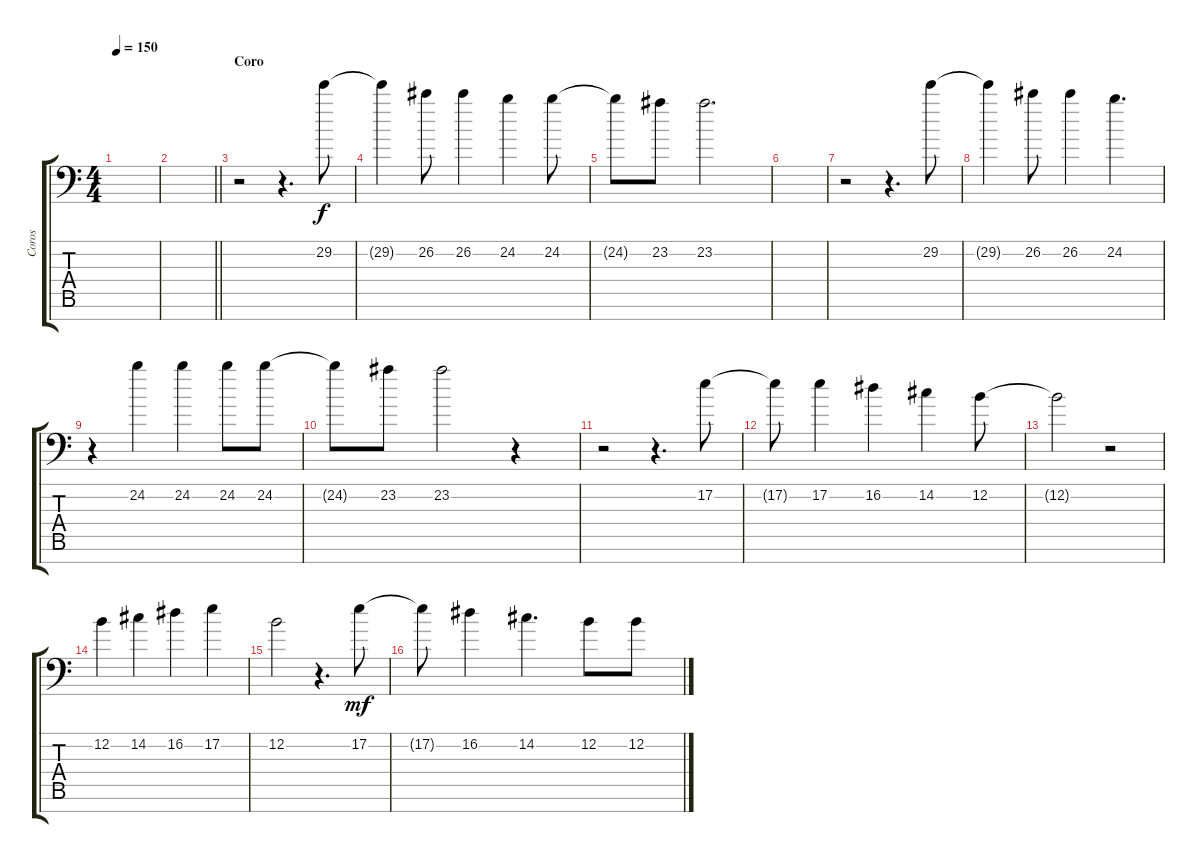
\track ("Coros" "Coros") {instrument choiraahs}
\staff {score tabs}
\tuning (E4 B3 G3 D3 A2 E2 C-1) {hide}
\ts (4 4)
\tempo 150
\clef f4
\ks c
|
\barLineRight lightlight
|
\section ("" "Coro")
r.2 r.4{d} 29.2.8 |
29.2{t}.4 26.2.8 26.2.4 24.2.4 24.2.8 |
24.2{t}.8 23.2.8 23.2.2{d} |
|
r.2 r.4{d} 29.2.8 |
29.2{t}.4 26.2.8 26.2.4 24.2.4{d} |
r.4 24.2.4 24.2.4 24.2.8 24.2.8 |
24.2{t}.8 23.2.8 23.2.2 r.4 |
r.2 r.4{d} 17.2.8 |
17.2{t}.8 17.2.4 16.2.4 14.2.4 12.2.8 |
12.2{t}.2 r.2 |
12.2.4 14.2.4 16.2.4 17.2.4 |
12.2.2{dy f} r.4{d} 17.2.8{dy mf} |
17.2{t}.8 16.2.4 14.2.4{d} 12.2.8 12.2.8
